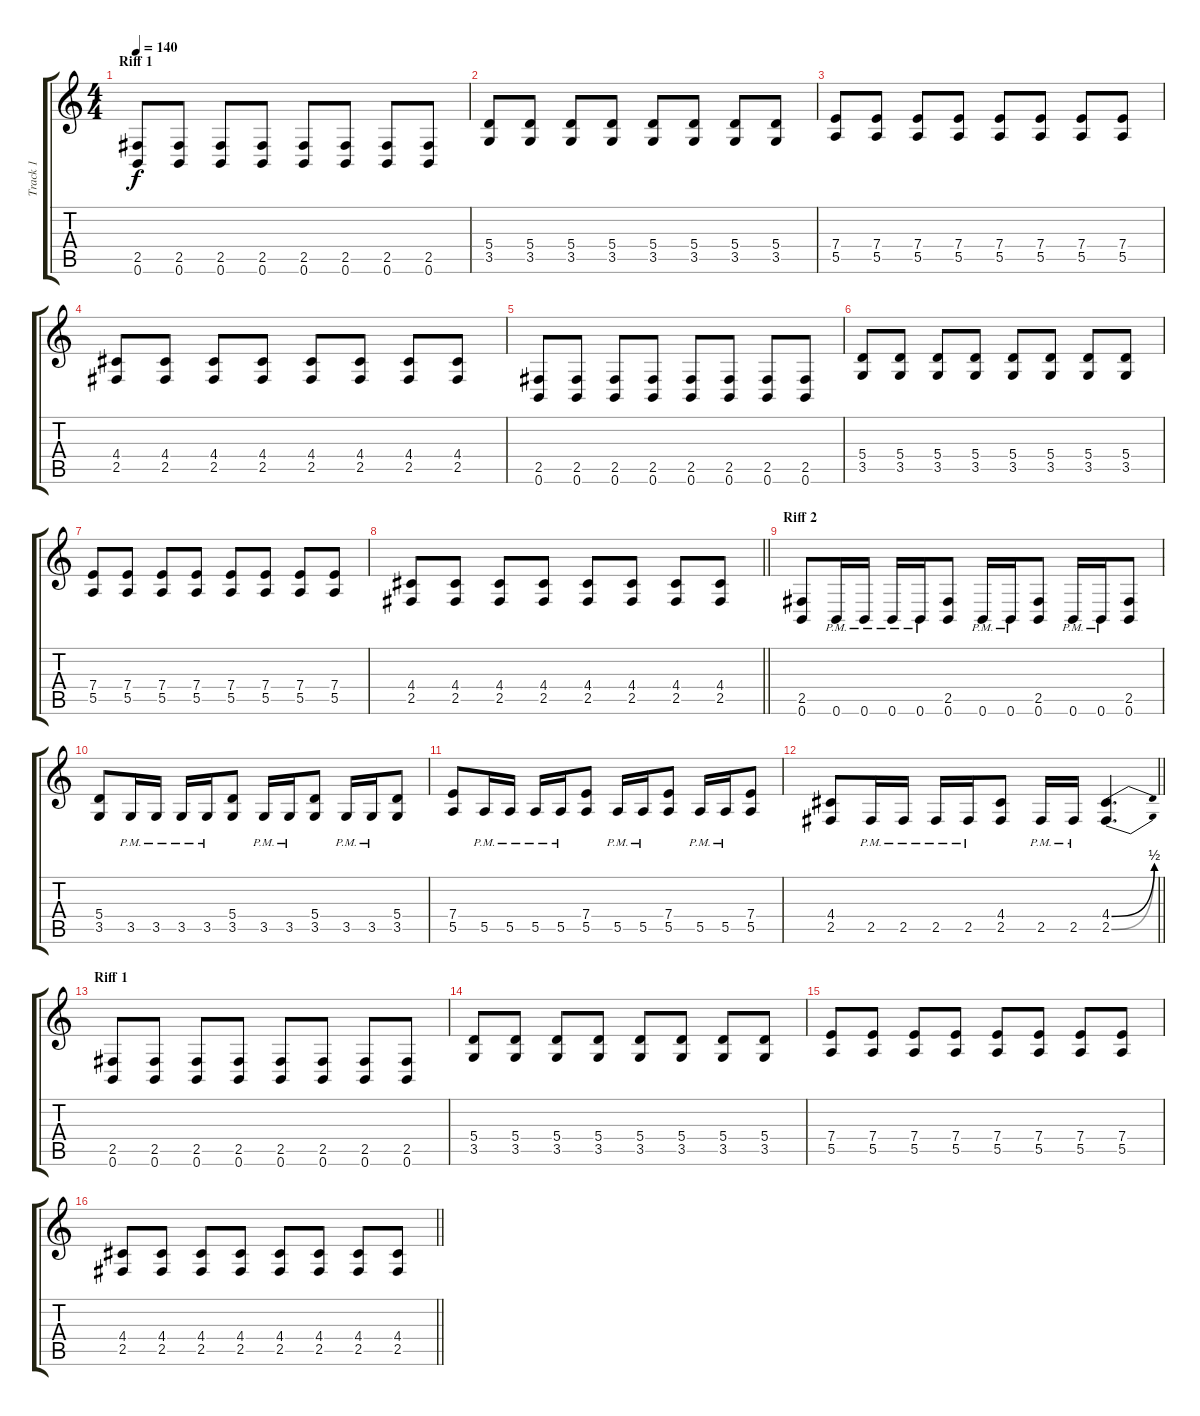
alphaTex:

\track ("Track 1" "Track 1") {instrument distortionguitar}
\staff {score tabs}
\tuning (B3 Gb3 D3 A2 E2 B1) {hide}
\ts (4 4)
\section ("" "Riff 1")
\tempo 140
\clef g2
\ks c
(2.5 0.6).8{dy f instrument distortionguitar} (2.5 0.6).8 (2.5 0.6).8 (2.5 0.6).8 (2.5 0.6).8 (2.5 0.6).8 (2.5 0.6).8 (2.5 0.6).8 |
(5.4 3.5).8 (5.4 3.5).8 (5.4 3.5).8 (5.4 3.5).8 (5.4 3.5).8 (5.4 3.5).8 (5.4 3.5).8 (5.4 3.5).8 |
(7.4 5.5).8 (7.4 5.5).8 (7.4 5.5).8 (7.4 5.5).8 (7.4 5.5).8 (7.4 5.5).8 (7.4 5.5).8 (7.4 5.5).8 |
(4.4 2.5).8 (4.4 2.5).8 (4.4 2.5).8 (4.4 2.5).8 (4.4 2.5).8 (4.4 2.5).8 (4.4 2.5).8 (4.4 2.5).8 |
(2.5 0.6).8 (2.5 0.6).8 (2.5 0.6).8 (2.5 0.6).8 (2.5 0.6).8 (2.5 0.6).8 (2.5 0.6).8 (2.5 0.6).8 |
(5.4 3.5).8 (5.4 3.5).8 (5.4 3.5).8 (5.4 3.5).8 (5.4 3.5).8 (5.4 3.5).8 (5.4 3.5).8 (5.4 3.5).8 |
(7.4 5.5).8 (7.4 5.5).8 (7.4 5.5).8 (7.4 5.5).8 (7.4 5.5).8 (7.4 5.5).8 (7.4 5.5).8 (7.4 5.5).8 |
\barLineRight lightlight
(4.4 2.5).8 (4.4 2.5).8 (4.4 2.5).8 (4.4 2.5).8 (4.4 2.5).8 (4.4 2.5).8 (4.4 2.5).8 (4.4 2.5).8 |
\section ("" "Riff 2")
(2.5 0.6).8 0.6{pm}.16 0.6{pm}.16 0.6{pm}.16 0.6{pm}.16 (2.5 0.6).8 0.6{pm}.16 0.6{pm}.16 (2.5 0.6).8 0.6{pm}.16 0.6{pm}.16 (2.5 0.6).8 |
(5.4 3.5).8 3.5{pm}.16 3.5{pm}.16 3.5{pm}.16 3.5{pm}.16 (5.4 3.5).8 3.5{pm}.16 3.5{pm}.16 (5.4 3.5).8 3.5{pm}.16 3.5{pm}.16 (5.4 3.5).8 |
(7.4 5.5).8 5.5{pm}.16 5.5{pm}.16 5.5{pm}.16 5.5{pm}.16 (7.4 5.5).8 5.5{pm}.16 5.5{pm}.16 (7.4 5.5).8 5.5{pm}.16 5.5{pm}.16 (7.4 5.5).8 |
\barLineRight lightlight
(4.4 2.5).8 2.5{pm}.16 2.5{pm}.16 2.5{pm}.16 2.5{pm}.16 (4.4 2.5).8 2.5{pm}.16 2.5{pm}.16 (4.4{be (bend 0 0 60 2)} 2.5{be (bend 0 0 60 2)}).4{d} |
\section ("" "Riff 1")
(2.5 0.6).8 (2.5 0.6).8 (2.5 0.6).8 (2.5 0.6).8 (2.5 0.6).8 (2.5 0.6).8 (2.5 0.6).8 (2.5 0.6).8 |
(5.4 3.5).8 (5.4 3.5).8 (5.4 3.5).8 (5.4 3.5).8 (5.4 3.5).8 (5.4 3.5).8 (5.4 3.5).8 (5.4 3.5).8 |
(7.4 5.5).8 (7.4 5.5).8 (7.4 5.5).8 (7.4 5.5).8 (7.4 5.5).8 (7.4 5.5).8 (7.4 5.5).8 (7.4 5.5).8 |
\barLineRight lightlight
(4.4 2.5).8 (4.4 2.5).8 (4.4 2.5).8 (4.4 2.5).8 (4.4 2.5).8 (4.4 2.5).8 (4.4 2.5).8 (4.4 2.5).8
